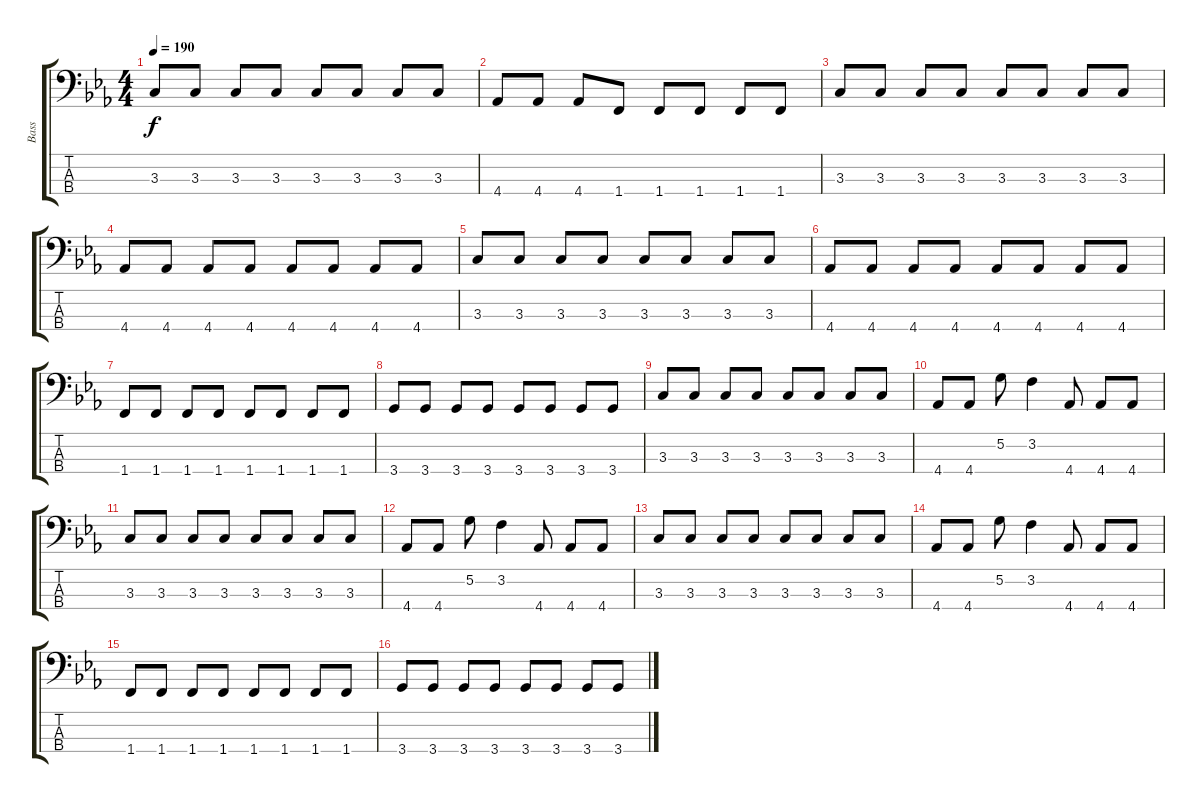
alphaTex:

\track ("Bass" "Bass") {instrument electricbasspick}
\staff {score tabs}
\tuning (G2 D2 A1 E1) {hide}
\ts (4 4)
\tempo 190
\clef f4
\ks eb
3.3.8{dy f} 3.3.8 3.3.8 3.3.8 3.3.8 3.3.8 3.3.8 3.3.8 |
4.4.8 4.4.8 4.4.8 1.4.8 1.4.8 1.4.8 1.4.8 1.4.8 |
3.3.8 3.3.8 3.3.8 3.3.8 3.3.8 3.3.8 3.3.8 3.3.8 |
4.4.8 4.4.8 4.4.8 4.4.8 4.4.8 4.4.8 4.4.8 4.4.8 |
3.3.8 3.3.8 3.3.8 3.3.8 3.3.8 3.3.8 3.3.8 3.3.8 |
4.4.8 4.4.8 4.4.8 4.4.8 4.4.8 4.4.8 4.4.8 4.4.8 |
1.4.8 1.4.8 1.4.8 1.4.8 1.4.8 1.4.8 1.4.8 1.4.8 |
3.4.8 3.4.8 3.4.8 3.4.8 3.4.8 3.4.8 3.4.8 3.4.8 |
3.3.8 3.3.8 3.3.8 3.3.8 3.3.8 3.3.8 3.3.8 3.3.8 |
4.4.8 4.4.8 5.2.8 3.2.4 4.4.8 4.4.8 4.4.8 |
3.3.8 3.3.8 3.3.8 3.3.8 3.3.8 3.3.8 3.3.8 3.3.8 |
4.4.8 4.4.8 5.2.8 3.2.4 4.4.8 4.4.8 4.4.8 |
3.3.8 3.3.8 3.3.8 3.3.8 3.3.8 3.3.8 3.3.8 3.3.8 |
4.4.8 4.4.8 5.2.8 3.2.4 4.4.8 4.4.8 4.4.8 |
1.4.8 1.4.8 1.4.8 1.4.8 1.4.8 1.4.8 1.4.8 1.4.8 |
3.4.8 3.4.8 3.4.8 3.4.8 3.4.8 3.4.8 3.4.8 3.4.8
